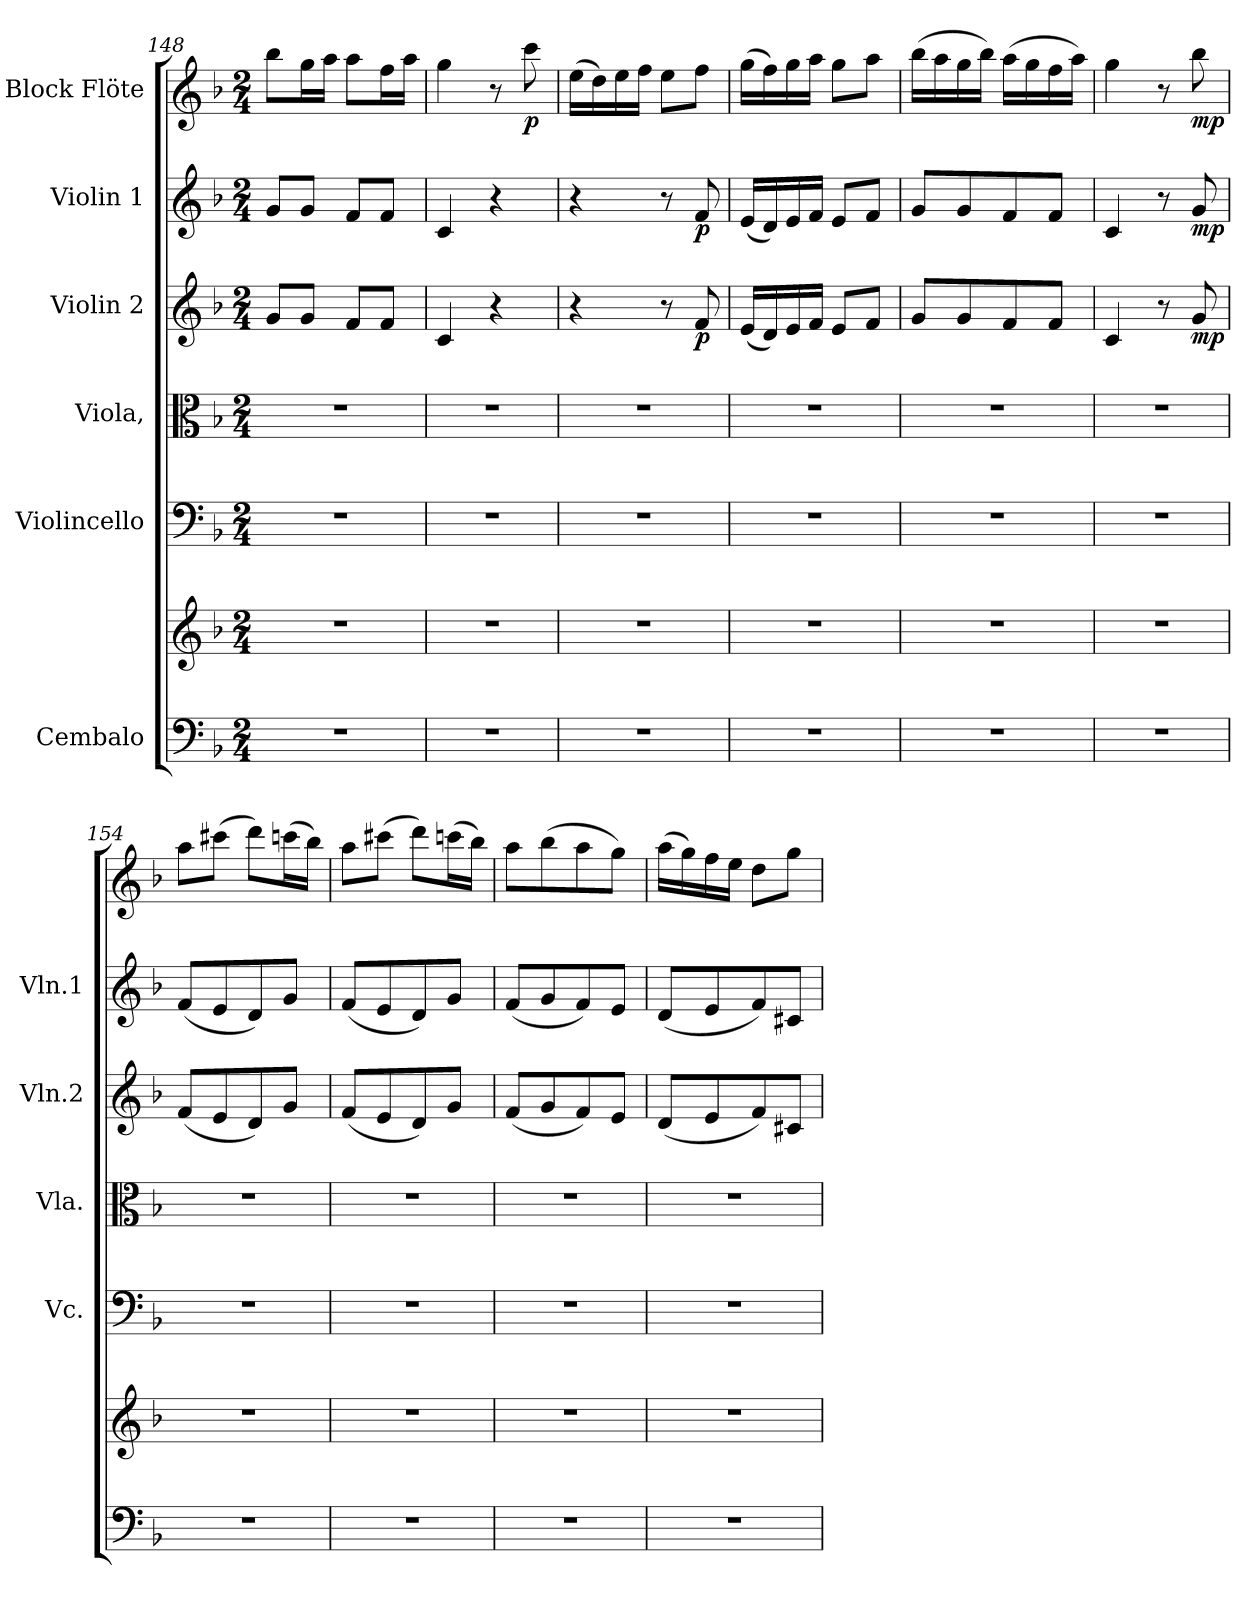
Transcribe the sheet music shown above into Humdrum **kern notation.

**kern	**kern	**kern	**kern	**kern	**dynam	**kern	**dynam	**kern	**dynam
*part6	*part6	*part5	*part4	*part3	*part3	*part2	*part2	*part1	*part1
*staff7	*staff6	*staff5	*staff4	*staff3	*staff3	*staff2	*staff2	*staff1	*staff1
*I"Cembalo	*	*I"Violincello	*I"Viola,	*I"Violin 2	*	*I"Violin 1	*	*I"Block Flöte	*
*	*	*I'Vc.	*I'Vla.	*I'Vln.2	*	*I'Vln.1	*	*	*
*clefF4	*clefG2	*clefF4	*clefC3	*clefG2	*	*clefG2	*	*clefG2	*
*k[b-]	*k[b-]	*k[b-]	*k[b-]	*k[b-]	*	*k[b-]	*	*k[b-]	*
*M2/4	*M2/4	*M2/4	*M2/4	*M2/4	*	*M2/4	*	*M2/4	*
=148	=148	=148	=148	=148	=148	=148	=148	=148	=148
2r	2r	2r	2r	8g/L	.	8g/L	.	8bb-\L	.
.	.	.	.	8g/J	.	8g/J	.	16gg\L	.
.	.	.	.	.	.	.	.	16aa\JJ	.
.	.	.	.	8f/L	.	8f/L	.	8aa\L	.
.	.	.	.	8f/J	.	8f/J	.	16ff\L	.
.	.	.	.	.	.	.	.	16aa\JJ	.
=149	=149	=149	=149	=149	=149	=149	=149	=149	=149
2r	2r	2r	2r	4c/	.	4c/	.	4gg\	.
.	.	.	.	4r	.	4r	.	8r	.
!	!	!	!	!	!	!	!	!	!LO:DY:b
.	.	.	.	.	.	.	.	8ccc\	p
=150	=150	=150	=150	=150	=150	=150	=150	=150	=150
2r	2r	2r	2r	4r	.	4r	.	(>16ee\LL	.
.	.	.	.	.	.	.	.	16dd\)	.
.	.	.	.	.	.	.	.	16ee\	.
.	.	.	.	.	.	.	.	16ff\JJ	.
.	.	.	.	8r	.	8r	.	8ee\L	.
!	!	!	!	!	!LO:DY:b	!	!LO:DY:b	!	!
.	.	.	.	8f/	p	8f/	p	8ff\J	.
=151	=151	=151	=151	=151	=151	=151	=151	=151	=151
2r	2r	2r	2r	(16e/LL	.	(16e/LL	.	(>16gg\LL	.
.	.	.	.	16d/)	.	16d/)	.	16ff\)	.
.	.	.	.	16e/	.	16e/	.	16gg\	.
.	.	.	.	16f/JJ	.	16f/JJ	.	16aa\JJ	.
.	.	.	.	8e/L	.	8e/L	.	8gg\L	.
.	.	.	.	8f/J	.	8f/J	.	8aa\J	.
=152	=152	=152	=152	=152	=152	=152	=152	=152	=152
2r	2r	2r	2r	8g/L	.	8g/L	.	(>16bb-\LL	.
.	.	.	.	.	.	.	.	16aa\	.
.	.	.	.	8g/	.	8g/	.	16gg\	.
.	.	.	.	.	.	.	.	16bb-\JJ)	.
.	.	.	.	8f/	.	8f/	.	(>16aa\LL	.
.	.	.	.	.	.	.	.	16gg\	.
.	.	.	.	8f/J	.	8f/J	.	16ff\	.
.	.	.	.	.	.	.	.	16aa\JJ)	.
=153	=153	=153	=153	=153	=153	=153	=153	=153	=153
2r	2r	2r	2r	4c/	.	4c/	.	4gg\	.
.	.	.	.	8r	.	8r	.	8r	.
!	!	!	!	!	!LO:DY:b	!	!LO:DY:b	!	!LO:DY:b
.	.	.	.	8g/	mp	8g/	mp	8bb-\	mp
!!LO:LB:g=z
=154	=154	=154	=154	=154	=154	=154	=154	=154	=154
2r	2r	2r	2r	(8f/L	.	(8f/L	.	8aa\L	.
.	.	.	.	8e/	.	8e/	.	(>8ccc#X\J	.
.	.	.	.	8d/)	.	8d/)	.	8ddd\L)	.
.	.	.	.	8g/J	.	8g/J	.	(>16cccn\L	.
.	.	.	.	.	.	.	.	16bb-\JJ)	.
=155	=155	=155	=155	=155	=155	=155	=155	=155	=155
2r	2r	2r	2r	(8f/L	.	(8f/L	.	8aa\L	.
.	.	.	.	8e/	.	8e/	.	(>8ccc#X\J	.
.	.	.	.	8d/)	.	8d/)	.	8ddd\L)	.
.	.	.	.	8g/J	.	8g/J	.	(>16cccn\L	.
.	.	.	.	.	.	.	.	16bb-\JJ)	.
=156	=156	=156	=156	=156	=156	=156	=156	=156	=156
2r	2r	2r	2r	(8f/L	.	(8f/L	.	8aa\L	.
.	.	.	.	8g/	.	8g/	.	(>8bb-\	.
.	.	.	.	8f/)	.	8f/)	.	8aa\	.
.	.	.	.	8e/J	.	8e/J	.	8gg\J)	.
=157	=157	=157	=157	=157	=157	=157	=157	=157	=157
2r	2r	2r	2r	(8d/L	.	(8d/L	.	(>16aa\LL	.
.	.	.	.	.	.	.	.	16gg\)	.
.	.	.	.	8e/	.	8e/	.	16ff\	.
.	.	.	.	.	.	.	.	16ee\JJ	.
.	.	.	.	8f/)	.	8f/)	.	8dd\L	.
.	.	.	.	8c#X/J	.	8c#X/J	.	8gg\J	.
=	=	=	=	=	=	=	=	=	=
*-	*-	*-	*-	*-	*-	*-	*-	*-	*-
